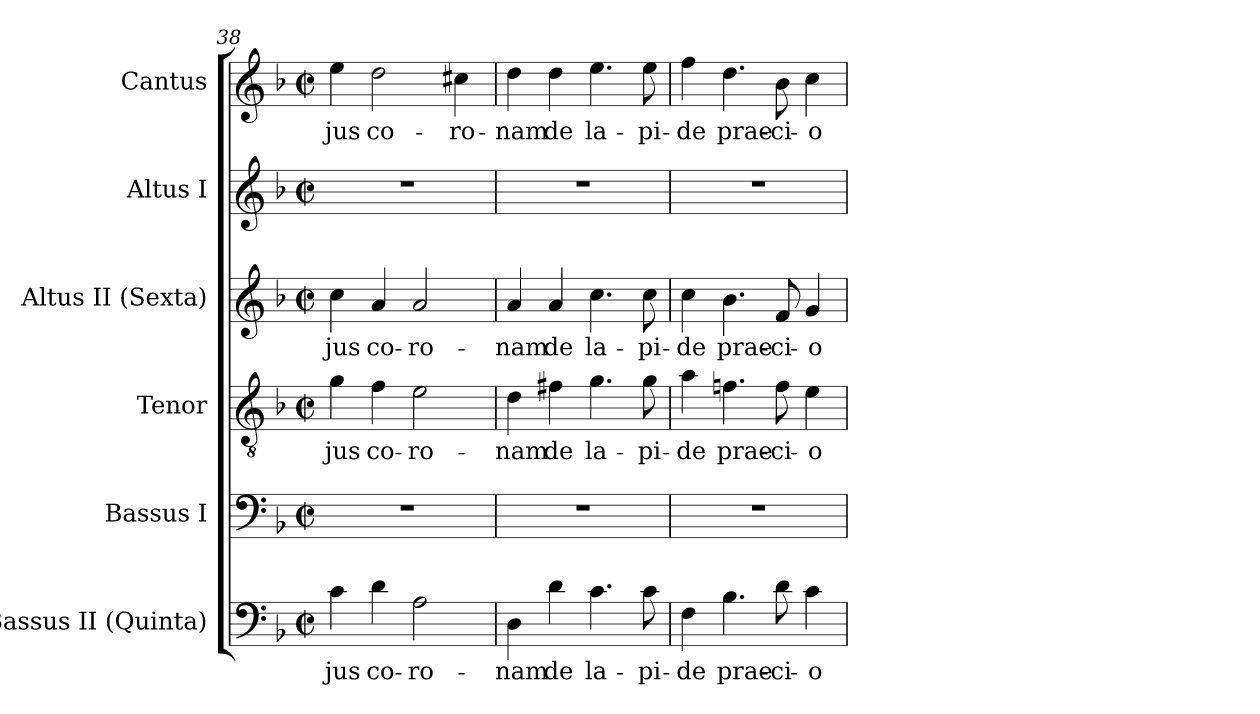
**kern	**text	**kern	**kern	**text	**kern	**text	**kern	**kern	**text
*part6	*part6	*part5	*part4	*part4	*part3	*part3	*part2	*part1	*part1
*staff6	*staff6	*staff5	*staff4	*staff4	*staff3	*staff3	*staff2	*staff1	*staff1
*I"Bassus II (Quinta)	*	*I"Bassus I	*I"Tenor	*	*I"Altus II (Sexta)	*	*I"Altus I	*I"Cantus	*
*I'B.	*	*I'B.	*I'T.	*	*I'A.	*	*I'A.	*I'S.	*
*clefF4	*	*clefF4	*clefGv2	*	*clefG2	*	*clefG2	*clefG2	*
*	*	*	*ITrd7c12	*	*	*	*	*	*
*k[b-]	*	*k[b-]	*k[b-]	*	*k[b-]	*	*k[b-]	*k[b-]	*
*F:	*	*F:	*F:	*	*F:	*	*F:	*F:	*
*M2/2	*	*M2/2	*M2/2	*	*M2/2	*	*M2/2	*M2/2	*
*met(c|)	*	*met(c|)	*met(c|)	*	*met(c|)	*	*met(c|)	*met(c|)	*
=38	=38	=38	=38	=38	=38	=38	=38	=38	=38
!	!LO:LY:b:color=#000000	!	!	!	!	!	!	!	!
!	!	!	!	!LO:LY:b:color=#000000	!	!	!	!	!
!	!	!	!	!	!	!LO:LY:b:color=#000000	!	!	!
!	!	!	!	!	!	!	!	!	!LO:LY:b:color=#000000
4ci\	-jus	1r	4Gi\	-jus	4cci\	-jus	1r	4eei\	-jus
!	!LO:LY:b:color=#000000	!	!	!	!	!	!	!	!
!	!	!	!	!LO:LY:b:color=#000000	!	!	!	!	!
!	!	!	!	!	!	!LO:LY:b:color=#000000	!	!	!
!	!	!	!	!	!	!	!	!	!LO:LY:b:color=#000000
4di\	co-	.	4Fi\	co-	4ai/	co-	.	2ddi\	co-
!	!LO:LY:b:color=#000000	!	!	!	!	!	!	!	!
!	!	!	!	!LO:LY:b:color=#000000	!	!	!	!	!
!	!	!	!	!	!	!LO:LY:b:color=#000000	!	!	!
2Ai\	-ro-	.	2Ei\	-ro-	2ai/	-ro-	.	.	.
!	!	!	!	!	!	!	!	!	!LO:LY:b:color=#000000
.	.	.	.	.	.	.	.	4cc#Xi\	-ro-
=39	=39	=39	=39	=39	=39	=39	=39	=39	=39
!	!LO:LY:b:color=#000000	!	!	!	!	!	!	!	!
!	!	!	!	!LO:LY:b:color=#000000	!	!	!	!	!
!	!	!	!	!	!	!LO:LY:b:color=#000000	!	!	!
!	!	!	!	!	!	!	!	!	!LO:LY:b:color=#000000
4Di\	-nam	1r	4Di\	-nam	4ai/	-nam	1r	4ddi\	-nam
!	!LO:LY:b:color=#000000	!	!	!	!	!	!	!	!
!	!	!	!	!LO:LY:b:color=#000000	!	!	!	!	!
!	!	!	!	!	!	!LO:LY:b:color=#000000	!	!	!
!	!	!	!	!	!	!	!	!	!LO:LY:b:color=#000000
4di\	de	.	4F#Xi\	de	4ai/	de	.	4ddi\	de
!	!LO:LY:b:color=#000000	!	!	!	!	!	!	!	!
!	!	!	!	!LO:LY:b:color=#000000	!	!	!	!	!
!	!	!	!	!	!	!LO:LY:b:color=#000000	!	!	!
!	!	!	!	!	!	!	!	!	!LO:LY:b:color=#000000
4.ci\	la-	.	4.Gi\	la-	4.cci\	la-	.	4.eei\	la-
!	!LO:LY:b:color=#000000	!	!	!	!	!	!	!	!
!	!	!	!	!LO:LY:b:color=#000000	!	!	!	!	!
!	!	!	!	!	!	!LO:LY:b:color=#000000	!	!	!
!	!	!	!	!	!	!	!	!	!LO:LY:b:color=#000000
8ci\	-pi-	.	8Gi\	-pi-	8cci\	-pi-	.	8eei\	-pi-
!!LO:LB:g=z
=40	=40	=40	=40	=40	=40	=40	=40	=40	=40
!	!LO:LY:b:color=#000000	!	!	!	!	!	!	!	!
!	!	!	!	!LO:LY:b:color=#000000	!	!	!	!	!
!	!	!	!	!	!	!LO:LY:b:color=#000000	!	!	!
!	!	!	!	!	!	!	!	!	!LO:LY:b:color=#000000
4Fi\	-de	1r	4Ai\	-de	4cci\	-de	1r	4ffi\	-de
!	!LO:LY:b:color=#000000	!	!	!	!	!	!	!	!
!	!	!	!	!LO:LY:b:color=#000000	!	!	!	!	!
!	!	!	!	!	!	!LO:LY:b:color=#000000	!	!	!
!	!	!	!	!	!	!	!	!	!LO:LY:b:color=#000000
4.B-i\	prae-	.	4.Fni\	prae-	4.b-i\	prae-	.	4.ddi\	prae-
!	!LO:LY:b:color=#000000	!	!	!	!	!	!	!	!
!	!	!	!	!LO:LY:b:color=#000000	!	!	!	!	!
!	!	!	!	!	!	!LO:LY:b:color=#000000	!	!	!
!	!	!	!	!	!	!	!	!	!LO:LY:b:color=#000000
8di\	-ci-	.	8Fi\	-ci-	8fi/	-ci-	.	8b-i\	-ci-
!	!LO:LY:b:color=#000000	!	!	!	!	!	!	!	!
!	!	!	!	!LO:LY:b:color=#000000	!	!	!	!	!
!	!	!	!	!	!	!LO:LY:b:color=#000000	!	!	!
!	!	!	!	!	!	!	!	!	!LO:LY:b:color=#000000
4ci\	-o-	.	4Ei\	-o-	4gi/	-o-	.	4cci\	-o-
=	=	=	=	=	=	=	=	=	=
*-	*-	*-	*-	*-	*-	*-	*-	*-	*-
